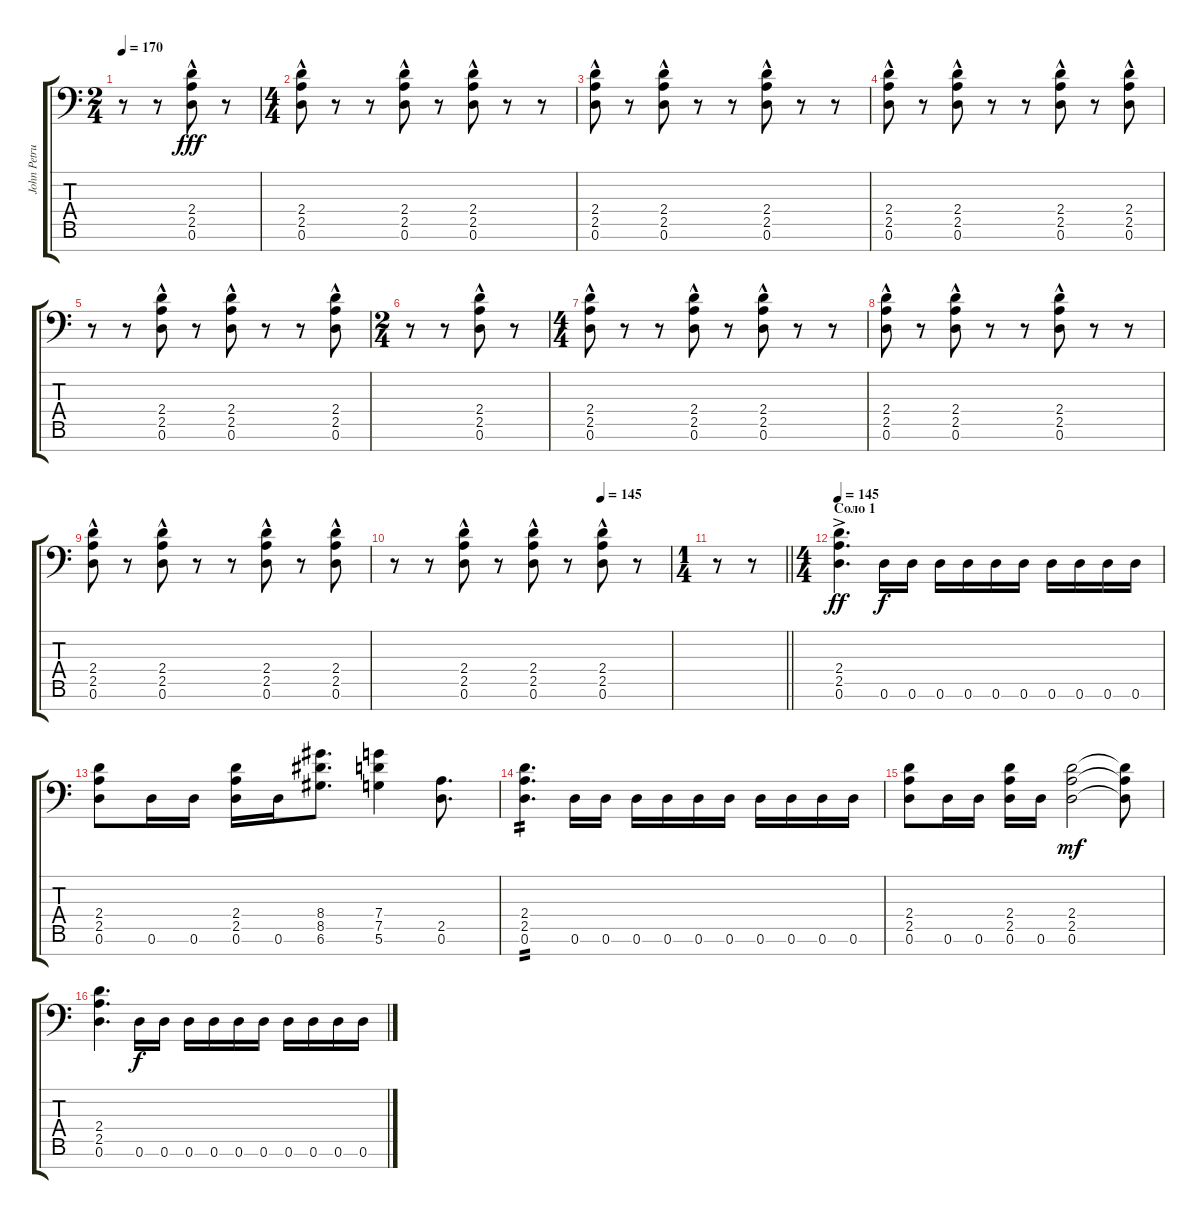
\track ("John Petrucci" "John Petru") {instrument distortionguitar}
\staff {score tabs}
\tuning (D4 A3 F3 C3 G2 D2 A1) {hide}
\ts (2 4)
\tempo 170
\clef f4
\ks c
r.8{dy fff} r.8 (2.4{hac} 2.5{hac} 0.6{hac}).8 r.8 |
\ts (4 4)
(2.4{hac} 2.5{hac} 0.6{hac}).8 r.8 r.8 (2.4{hac} 2.5{hac} 0.6{hac}).8 r.8 (2.4{hac} 2.5{hac} 0.6{hac}).8 r.8 r.8 |
(2.4{hac} 2.5{hac} 0.6{hac}).8 r.8 (2.4{hac} 2.5{hac} 0.6{hac}).8 r.8 r.8 (2.4{hac} 2.5{hac} 0.6{hac}).8 r.8 r.8 |
(2.4{hac} 2.5{hac} 0.6{hac}).8 r.8 (2.4{hac} 2.5{hac} 0.6{hac}).8 r.8 r.8 (2.4{hac} 2.5{hac} 0.6{hac}).8 r.8 (2.4{hac} 2.5{hac} 0.6{hac}).8 |
r.8 r.8 (2.4{hac} 2.5{hac} 0.6{hac}).8 r.8 (2.4{hac} 2.5{hac} 0.6{hac}).8 r.8 r.8 (2.4{hac} 2.5{hac} 0.6{hac}).8 |
\ts (2 4)
r.8 r.8 (2.4{hac} 2.5{hac} 0.6{hac}).8 r.8 |
\ts (4 4)
(2.4{hac} 2.5{hac} 0.6{hac}).8 r.8 r.8 (2.4{hac} 2.5{hac} 0.6{hac}).8 r.8 (2.4{hac} 2.5{hac} 0.6{hac}).8 r.8 r.8 |
(2.4{hac} 2.5{hac} 0.6{hac}).8 r.8 (2.4{hac} 2.5{hac} 0.6{hac}).8 r.8 r.8 (2.4{hac} 2.5{hac} 0.6{hac}).8 r.8 r.8 |
(2.4{hac} 2.5{hac} 0.6{hac}).8 r.8 (2.4{hac} 2.5{hac} 0.6{hac}).8 r.8 r.8 (2.4{hac} 2.5{hac} 0.6{hac}).8 r.8 (2.4{hac} 2.5{hac} 0.6{hac}).8 |
\tempo (145 0.75)
r.8 r.8 (2.4{hac} 2.5{hac} 0.6{hac}).8 r.8 (2.4{hac} 2.5{hac} 0.6{hac}).8 r.8 (2.4{hac} 2.5{hac} 0.6{hac}).8 r.8 |
\ts (1 4)
\barLineRight lightlight
r.8 r.8 |
\ts (4 4)
\section ("" "Соло 1")
\tempo 145
(2.4{ac} 2.5{ac} 0.6{ac}).4{d dy ff volume 14} 0.6.16{dy f} 0.6.16 0.6.16 0.6.16 0.6.16 0.6.16 0.6.16 0.6.16 0.6.16 0.6.16 |
(2.4 2.5 0.6).8 0.6.16 0.6.16 (2.4 2.5 0.6).16 0.6.16 (8.4 8.5 6.6).8{d} (7.4 7.5 5.6).4 (2.5 0.6).8{d} |
(2.4 2.5 0.6).4{d tp 2} 0.6.16 0.6.16 0.6.16 0.6.16 0.6.16 0.6.16 0.6.16 0.6.16 0.6.16 0.6.16 |
(2.4 2.5 0.6).8 0.6.16 0.6.16 (2.4 2.5 0.6).16 0.6.16 (2.4 2.5 0.6).2{dy mf} (2.4{t} 2.5{t} 0.6{t}).8 |
(2.4 2.5 0.6).4{d} 0.6.16{dy f} 0.6.16 0.6.16 0.6.16 0.6.16 0.6.16 0.6.16 0.6.16 0.6.16 0.6.16
